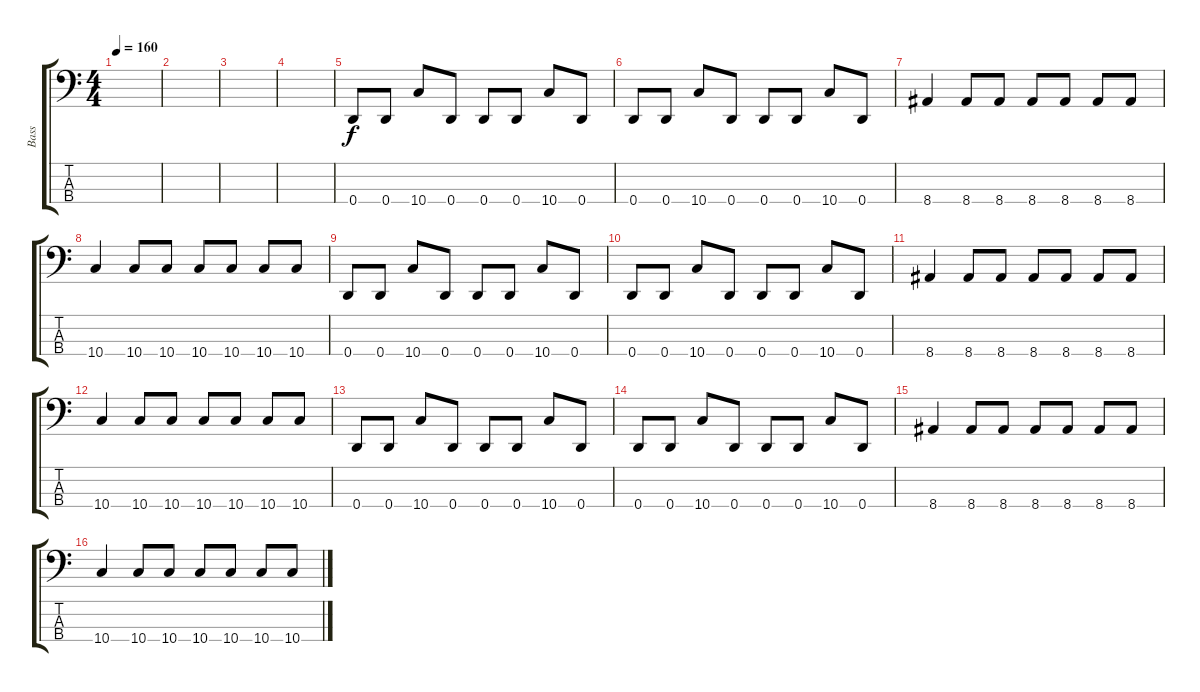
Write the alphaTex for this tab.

\track ("Bass" "Bass") {instrument electricbasspick}
\staff {score tabs}
\tuning (G2 D2 A1 D1) {hide}
\ts (4 4)
\tempo 160
\clef f4
\ks c
|
|
|
|
0.4.8 0.4.8 10.4.8 0.4.8 0.4.8 0.4.8 10.4.8 0.4.8 |
0.4.8 0.4.8 10.4.8 0.4.8 0.4.8 0.4.8 10.4.8 0.4.8 |
8.4.4 8.4.8 8.4.8 8.4.8 8.4.8 8.4.8 8.4.8 |
10.4.4 10.4.8 10.4.8 10.4.8 10.4.8 10.4.8 10.4.8 |
0.4.8 0.4.8 10.4.8 0.4.8 0.4.8 0.4.8 10.4.8 0.4.8 |
0.4.8 0.4.8 10.4.8 0.4.8 0.4.8 0.4.8 10.4.8 0.4.8 |
8.4.4 8.4.8 8.4.8 8.4.8 8.4.8 8.4.8 8.4.8 |
10.4.4 10.4.8 10.4.8 10.4.8 10.4.8 10.4.8 10.4.8 |
0.4.8 0.4.8 10.4.8 0.4.8 0.4.8 0.4.8 10.4.8 0.4.8 |
0.4.8 0.4.8 10.4.8 0.4.8 0.4.8 0.4.8 10.4.8 0.4.8 |
8.4.4 8.4.8 8.4.8 8.4.8 8.4.8 8.4.8 8.4.8 |
10.4.4 10.4.8 10.4.8 10.4.8 10.4.8 10.4.8 10.4.8
